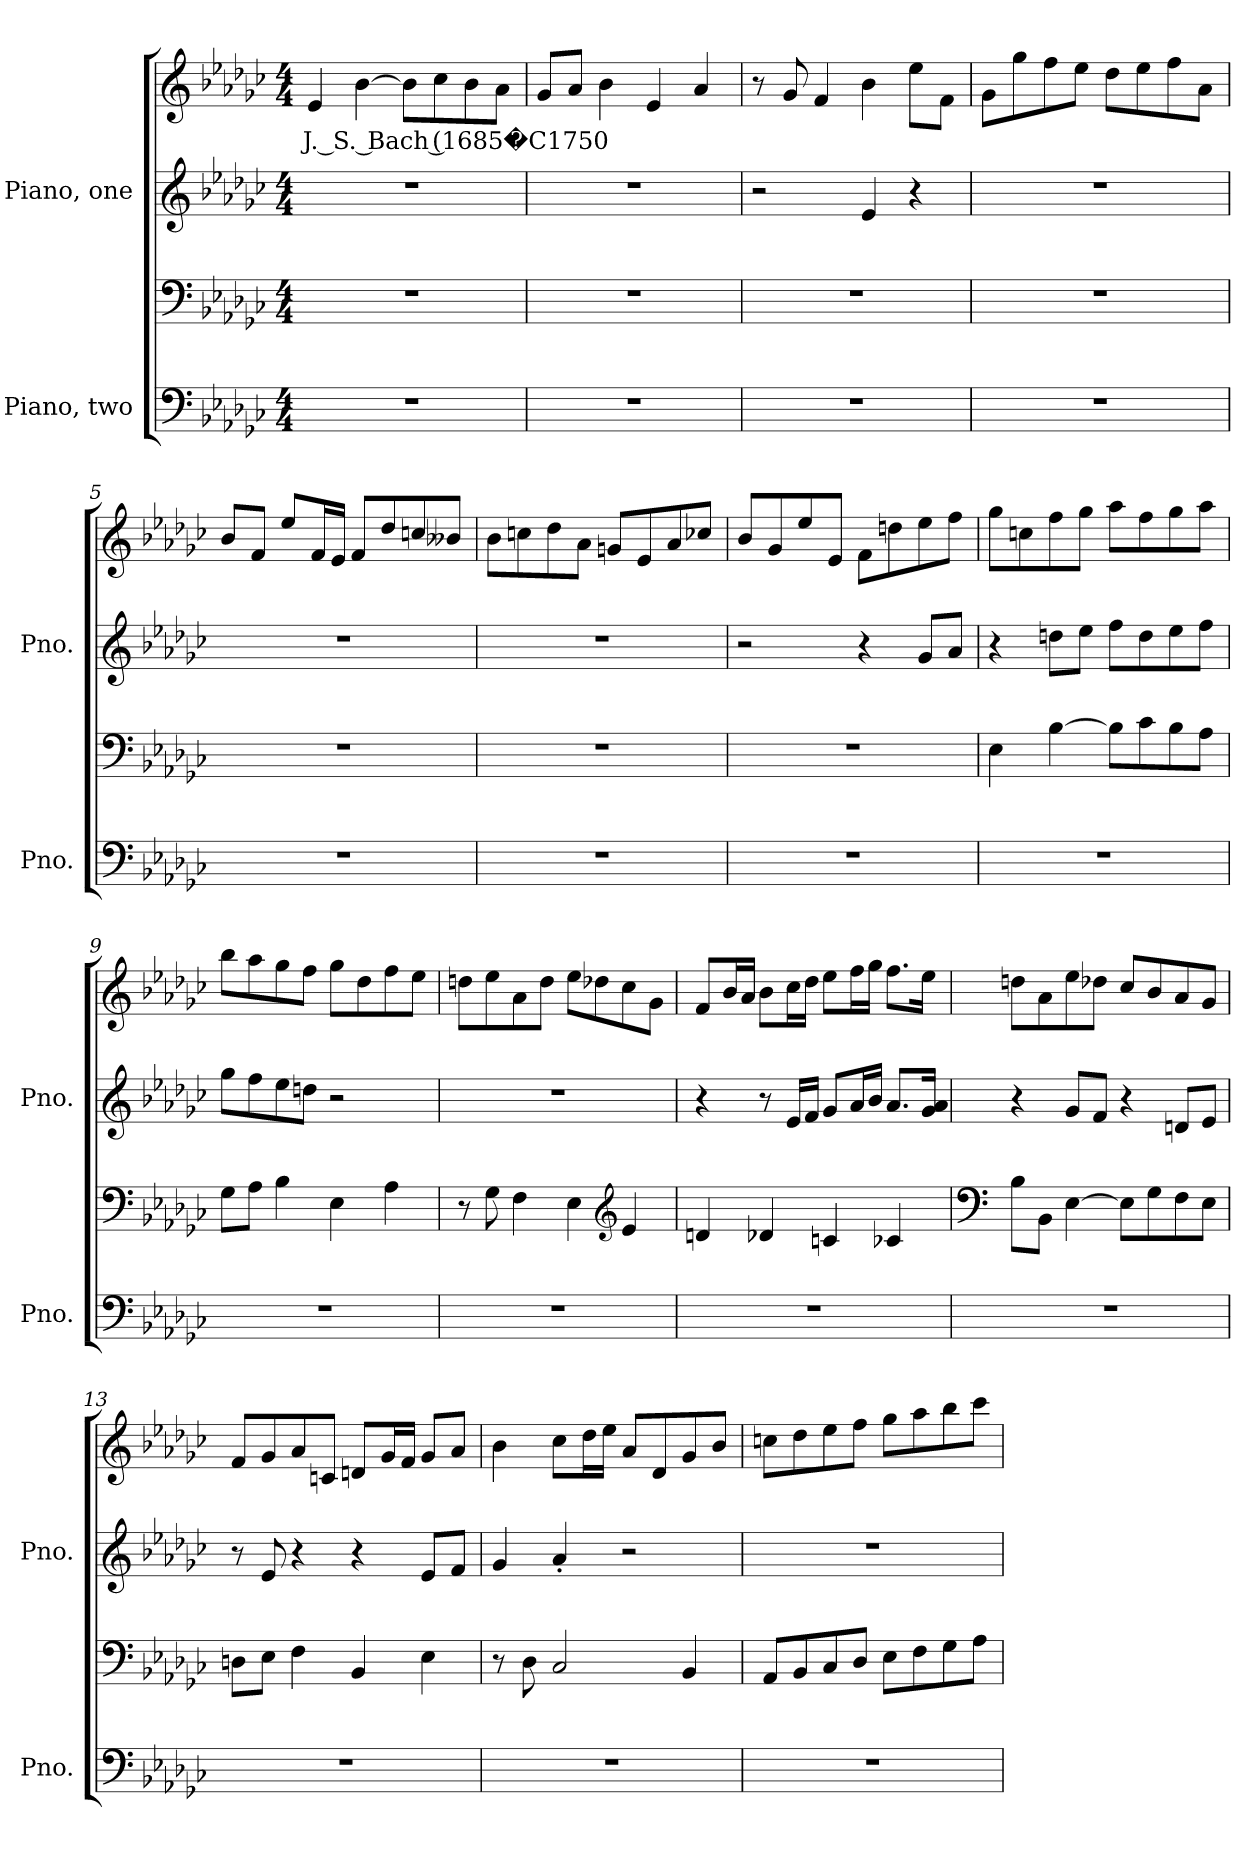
**kern	**kern	**kern	**kern	**text
*part2	*part2	*part1	*part1	*part1
*staff4	*staff3	*staff2	*staff1	*staff1
*I"Piano, two	*	*I"Piano, one	*	*
*I'Pno.	*	*I'Pno.	*	*
*clefF4	*clefF4	*clefG2	*clefG2	*
*k[b-e-a-d-g-c-]	*k[b-e-a-d-g-c-]	*k[b-e-a-d-g-c-]	*k[b-e-a-d-g-c-]	*
*M4/4	*M4/4	*M4/4	*M4/4	*
*MM74	*MM74	*MM74	*MM74	*
=1	=1	=1	=1	=1
!	!	!	!	!LO:LY:b
1r	1r	1r	4e-/	J. S. Bach (1685�C1750
.	.	.	[4b-\	.
.	.	.	8b-\L]	.
.	.	.	8cc-\	.
.	.	.	8b-\	.
.	.	.	8a-\J	.
=2	=2	=2	=2	=2
1r	1r	1r	8g-/L	.
.	.	.	8a-/J	.
.	.	.	4b-\	.
.	.	.	4e-/	.
.	.	.	4a-/	.
=3	=3	=3	=3	=3
1r	1r	2r	8r	.
.	.	.	8g-/	.
.	.	.	4f/	.
.	.	4e-/	4b-\	.
.	.	4r	8ee-\L	.
.	.	.	8f\J	.
!!LO:LB:g=z
=4	=4	=4	=4	=4
1r	1r	1r	8g-\L	.
.	.	.	8gg-\	.
.	.	.	8ff\	.
.	.	.	8ee-\J	.
.	.	.	8dd-\L	.
.	.	.	8ee-\	.
.	.	.	8ff\	.
.	.	.	8a-\J	.
=5	=5	=5	=5	=5
1r	1r	1r	8b-/L	.
.	.	.	8f/J	.
.	.	.	8ee-/L	.
.	.	.	16f/L	.
.	.	.	16e-/JJ	.
.	.	.	8f/L	.
.	.	.	8dd-/	.
.	.	.	8ccn/	.
.	.	.	8b--X/J	.
=6	=6	=6	=6	=6
1r	1r	1r	8b-\L	.
.	.	.	8ccn\	.
.	.	.	8dd-\	.
.	.	.	8a-\J	.
.	.	.	8gn/L	.
.	.	.	8e-/	.
.	.	.	8a-/	.
.	.	.	8cc-X/J	.
=7	=7	=7	=7	=7
1r	1r	2r	8b-/L	.
.	.	.	8g-/	.
.	.	.	8ee-/	.
.	.	.	8e-/J	.
.	.	4r	8f\L	.
.	.	.	8ddn\	.
.	.	8g-/L	8ee-\	.
.	.	8a-/J	8ff\J	.
!!LO:LB:g=z
=8	=8	=8	=8	=8
1r	4E-\	4r	8gg-\L	.
.	.	.	8ccn\	.
.	[4B-\	8ddn\L	8ff\	.
.	.	8ee-\J	8gg-\J	.
.	8B-\L]	8ff\L	8aa-\L	.
.	8c-\	8dd\	8ff\	.
.	8B-\	8ee-\	8gg-\	.
.	8A-\J	8ff\J	8aa-\J	.
=9	=9	=9	=9	=9
1r	8G-\L	8gg-\L	8bb-\L	.
.	8A-\J	8ff\	8aa-\	.
.	4B-\	8ee-\	8gg-\	.
.	.	8ddn\J	8ff\J	.
.	4E-\	2r	8gg-\L	.
.	.	.	8dd-\	.
.	4A-\	.	8ff\	.
.	.	.	8ee-\J	.
=10	=10	=10	=10	=10
1r	8r	1r	8ddn\L	.
.	8G-\	.	8ee-\	.
.	4F\	.	8a-\	.
.	.	.	8dd\J	.
.	4E-\	.	8ee-\L	.
.	.	.	8dd-X\	.
*	*clefG2	*	*	*
.	4e-/	.	8cc-\	.
.	.	.	8g-\J	.
!!LO:PB:g=z
=11	=11	=11	=11	=11
1r	4dn/	4r	8f/L	.
.	.	.	16b-/L	.
.	.	.	16a-/JJ	.
.	4d-X/	8r	8b-\L	.
.	.	16e-/LL	16cc-\L	.
.	.	16f/JJ	16dd-\JJ	.
.	4cn/	8g-/L	8ee-\L	.
.	.	16a-/L	16ff\L	.
.	.	16b-/JJ	16gg-\JJ	.
.	4c-X/	8.a-/L	8.ff\L	.
.	.	16g-/ 16a-/Jk	16ee-\Jk	.
=12	=12	=12	=12	=12
*	*clefF4	*	*	*
1r	8B-\L	4r	8ddn\L	.
.	8BB-\J	.	8a-\	.
.	[4E-\	8g-/L	8ee-\	.
.	.	8f/J	8dd-X\J	.
.	8E-\L]	4r	8cc-/L	.
.	8G-\	.	8b-/	.
.	8F\	8dn/L	8a-/	.
.	8E-\J	8e-/J	8g-/J	.
=13	=13	=13	=13	=13
1r	8Dn\L	8r	8f/L	.
.	8E-\J	8e-/	8g-/	.
.	4F\	4r	8a-/	.
.	.	.	8cn/J	.
.	4BB-/	4r	8dn/L	.
.	.	.	16g-/L	.
.	.	.	16f/JJ	.
.	4E-\	8e-/L	8g-/L	.
.	.	8f/J	8a-/J	.
!!LO:LB:g=z
=14	=14	=14	=14	=14
1r	8r	4g-/	4b-\	.
.	8D-\	.	.	.
.	2C-/	4a-'/	8cc-\L	.
.	.	.	16dd-\L	.
.	.	.	16ee-\JJ	.
.	.	2r	8a-/L	.
.	.	.	8d-/	.
.	4BB-/	.	8g-/	.
.	.	.	8b-/J	.
=15	=15	=15	=15	=15
1r	8AA-/L	1r	8ccn\L	.
.	8BB-/	.	8dd-\	.
.	8C-/	.	8ee-\	.
.	8D-/J	.	8ff\J	.
.	8E-\L	.	8gg-\L	.
.	8F\	.	8aa-\	.
.	8G-\	.	8bb-\	.
.	8A-\J	.	8ccc-\J	.
=	=	=	=	=
*-	*-	*-	*-	*-
